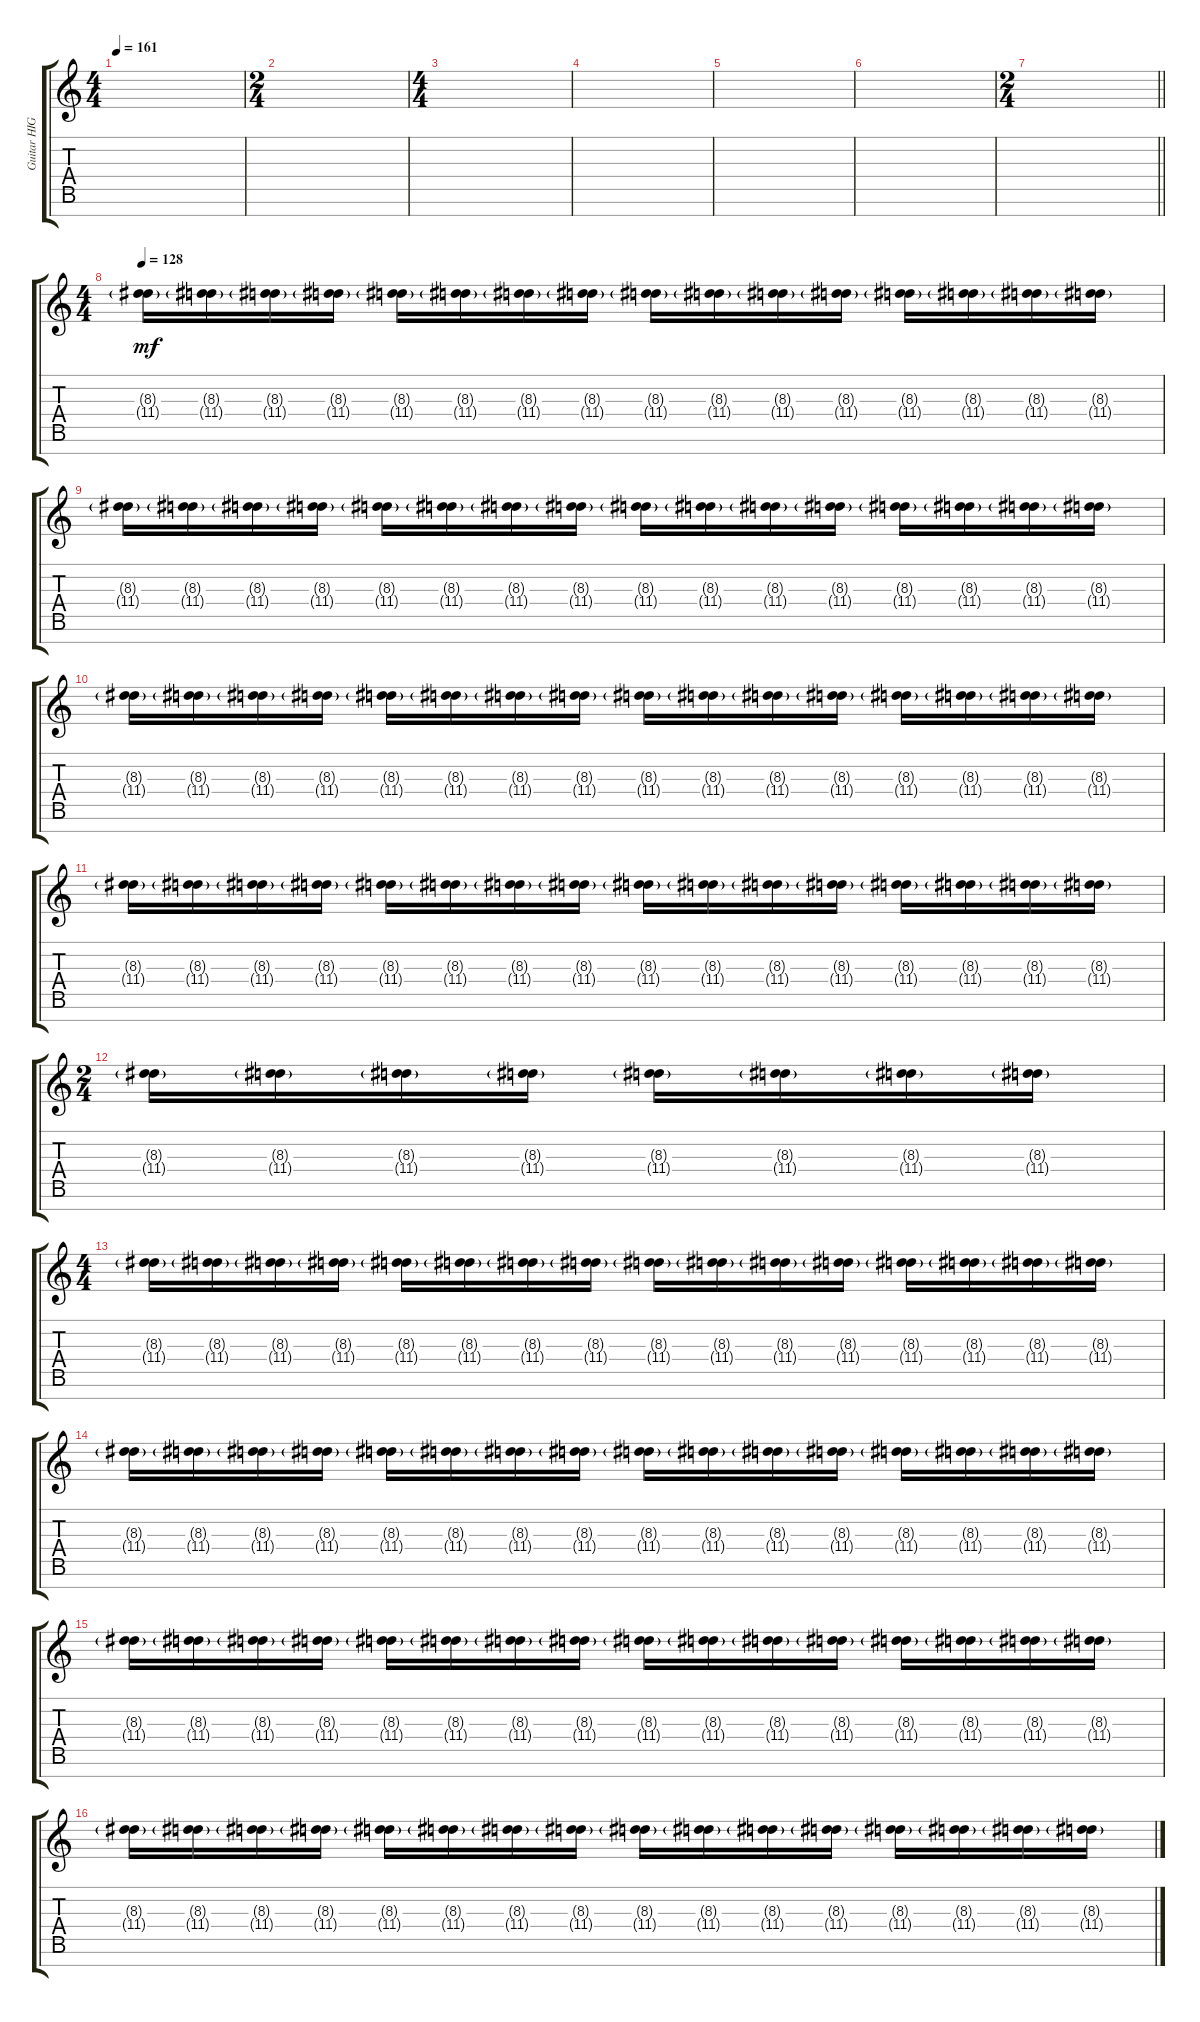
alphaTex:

\track ("Guitar HIGH Right" "Guitar HIG") {instrument distortionguitar}
\staff {score tabs}
\tuning (E4 B3 Gb3 E3 B2 E2 B1) {hide}
\ts (4 4)
\tempo 161
\clef g2
\ks c
|
\ts (2 4)
|
\ts (4 4)
|
|
|
|
\ts (2 4)
\barLineRight lightlight
|
\ts (4 4)
\section ("" "")
\tempo 128
(8.3{g} 11.4{g}).16{dy mf} (8.3{g} 11.4{g}).16 (8.3{g} 11.4{g}).16 (8.3{g} 11.4{g}).16 (8.3{g} 11.4{g}).16 (8.3{g} 11.4{g}).16 (8.3{g} 11.4{g}).16 (8.3{g} 11.4{g}).16 (8.3{g} 11.4{g}).16 (8.3{g} 11.4{g}).16 (8.3{g} 11.4{g}).16 (8.3{g} 11.4{g}).16 (8.3{g} 11.4{g}).16 (8.3{g} 11.4{g}).16 (8.3{g} 11.4{g}).16 (8.3{g} 11.4{g}).16 |
(8.3{g} 11.4{g}).16 (8.3{g} 11.4{g}).16 (8.3{g} 11.4{g}).16 (8.3{g} 11.4{g}).16 (8.3{g} 11.4{g}).16 (8.3{g} 11.4{g}).16 (8.3{g} 11.4{g}).16 (8.3{g} 11.4{g}).16 (8.3{g} 11.4{g}).16 (8.3{g} 11.4{g}).16 (8.3{g} 11.4{g}).16 (8.3{g} 11.4{g}).16 (8.3{g} 11.4{g}).16 (8.3{g} 11.4{g}).16 (8.3{g} 11.4{g}).16 (8.3{g} 11.4{g}).16 |
(8.3{g} 11.4{g}).16 (8.3{g} 11.4{g}).16 (8.3{g} 11.4{g}).16 (8.3{g} 11.4{g}).16 (8.3{g} 11.4{g}).16 (8.3{g} 11.4{g}).16 (8.3{g} 11.4{g}).16 (8.3{g} 11.4{g}).16 (8.3{g} 11.4{g}).16 (8.3{g} 11.4{g}).16 (8.3{g} 11.4{g}).16 (8.3{g} 11.4{g}).16 (8.3{g} 11.4{g}).16 (8.3{g} 11.4{g}).16 (8.3{g} 11.4{g}).16 (8.3{g} 11.4{g}).16 |
(8.3{g} 11.4{g}).16 (8.3{g} 11.4{g}).16 (8.3{g} 11.4{g}).16 (8.3{g} 11.4{g}).16 (8.3{g} 11.4{g}).16 (8.3{g} 11.4{g}).16 (8.3{g} 11.4{g}).16 (8.3{g} 11.4{g}).16 (8.3{g} 11.4{g}).16 (8.3{g} 11.4{g}).16 (8.3{g} 11.4{g}).16 (8.3{g} 11.4{g}).16 (8.3{g} 11.4{g}).16 (8.3{g} 11.4{g}).16 (8.3{g} 11.4{g}).16 (8.3{g} 11.4{g}).16 |
\ts (2 4)
(8.3{g} 11.4{g}).16 (8.3{g} 11.4{g}).16 (8.3{g} 11.4{g}).16 (8.3{g} 11.4{g}).16 (8.3{g} 11.4{g}).16 (8.3{g} 11.4{g}).16 (8.3{g} 11.4{g}).16 (8.3{g} 11.4{g}).16 |
\ts (4 4)
(8.3{g} 11.4{g}).16 (8.3{g} 11.4{g}).16 (8.3{g} 11.4{g}).16 (8.3{g} 11.4{g}).16 (8.3{g} 11.4{g}).16 (8.3{g} 11.4{g}).16 (8.3{g} 11.4{g}).16 (8.3{g} 11.4{g}).16 (8.3{g} 11.4{g}).16 (8.3{g} 11.4{g}).16 (8.3{g} 11.4{g}).16 (8.3{g} 11.4{g}).16 (8.3{g} 11.4{g}).16 (8.3{g} 11.4{g}).16 (8.3{g} 11.4{g}).16 (8.3{g} 11.4{g}).16 |
(8.3{g} 11.4{g}).16 (8.3{g} 11.4{g}).16 (8.3{g} 11.4{g}).16 (8.3{g} 11.4{g}).16 (8.3{g} 11.4{g}).16 (8.3{g} 11.4{g}).16 (8.3{g} 11.4{g}).16 (8.3{g} 11.4{g}).16 (8.3{g} 11.4{g}).16 (8.3{g} 11.4{g}).16 (8.3{g} 11.4{g}).16 (8.3{g} 11.4{g}).16 (8.3{g} 11.4{g}).16 (8.3{g} 11.4{g}).16 (8.3{g} 11.4{g}).16 (8.3{g} 11.4{g}).16 |
(8.3{g} 11.4{g}).16 (8.3{g} 11.4{g}).16 (8.3{g} 11.4{g}).16 (8.3{g} 11.4{g}).16 (8.3{g} 11.4{g}).16 (8.3{g} 11.4{g}).16 (8.3{g} 11.4{g}).16 (8.3{g} 11.4{g}).16 (8.3{g} 11.4{g}).16 (8.3{g} 11.4{g}).16 (8.3{g} 11.4{g}).16 (8.3{g} 11.4{g}).16 (8.3{g} 11.4{g}).16 (8.3{g} 11.4{g}).16 (8.3{g} 11.4{g}).16 (8.3{g} 11.4{g}).16 |
(8.3{g} 11.4{g}).16 (8.3{g} 11.4{g}).16 (8.3{g} 11.4{g}).16 (8.3{g} 11.4{g}).16 (8.3{g} 11.4{g}).16 (8.3{g} 11.4{g}).16 (8.3{g} 11.4{g}).16 (8.3{g} 11.4{g}).16 (8.3{g} 11.4{g}).16 (8.3{g} 11.4{g}).16 (8.3{g} 11.4{g}).16 (8.3{g} 11.4{g}).16 (8.3{g} 11.4{g}).16 (8.3{g} 11.4{g}).16 (8.3{g} 11.4{g}).16 (8.3{g} 11.4{g}).16
